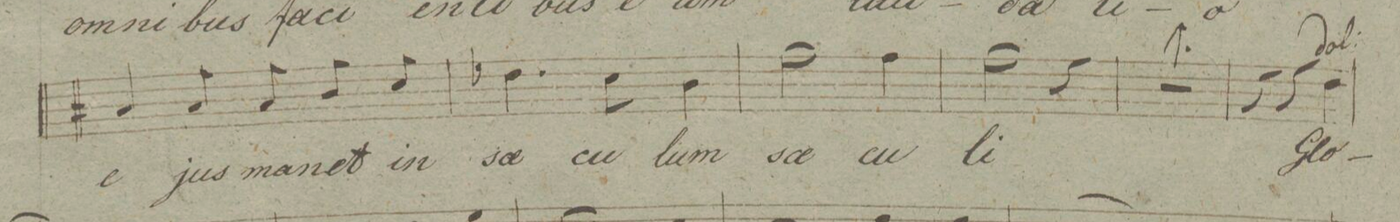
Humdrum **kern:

**kern	**text	**dynam
*I"Canto.	*	*
*clefC1	*	*
*k[f#]	*	*
*M3/4	*	*
4f#X/	e-	.
8f#/	-jus	.
8f#/	ma-	.
8g/	-net	.
8a/	in	.
=102	=102	=102
4.b-X\	sae-	.
8a\	-cu-	.
4g\	-lum	.
=103	=103	=103
2dd\	sae-	.
4dd\	-cu-	.
=104	=104	=104
2dd\	-li	.
4r	.	.
=105	=105	=105
2.r	.	.
=106	=106	=106
4r	.	.
4r	.	.
[4b\	Glo-	.
=107	=107	=107
*-	*-	*-
